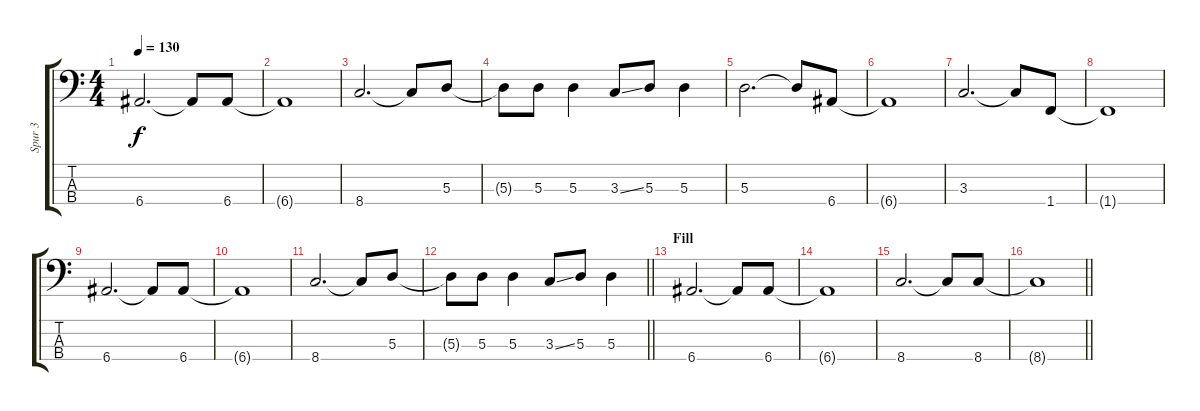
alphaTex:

\track ("Spur 3" "Spur 3") {instrument electricbassfinger}
\staff {score tabs}
\tuning (G2 D2 A1 E1) {hide}
\ts (4 4)
\tempo 130
\clef f4
\ks c
6.4.2{d dy f} 6.4{t}.8 6.4.8 |
6.4{t}.1 |
8.4.2{d} 8.4{t}.8 5.3.8 |
5.3{t}.8 5.3.8 5.3.4 3.3{ss}.8 5.3.8 5.3.4 |
5.3.2{d} 5.3{t}.8 6.4.8 |
6.4{t}.1 |
3.3.2{d} 3.3{t}.8 1.4.8 |
1.4{t}.1 |
6.4.2{d} 6.4{t}.8 6.4.8 |
6.4{t}.1 |
8.4.2{d} 8.4{t}.8 5.3.8 |
\barLineRight lightlight
5.3{t}.8 5.3.8 5.3.4 3.3{ss}.8 5.3.8 5.3.4 |
\section ("" "Fill ")
6.4.2{d} 6.4{t}.8 6.4.8 |
6.4{t}.1 |
8.4.2{d} 8.4{t}.8 8.4.8 |
\barLineRight lightlight
8.4{t}.1
